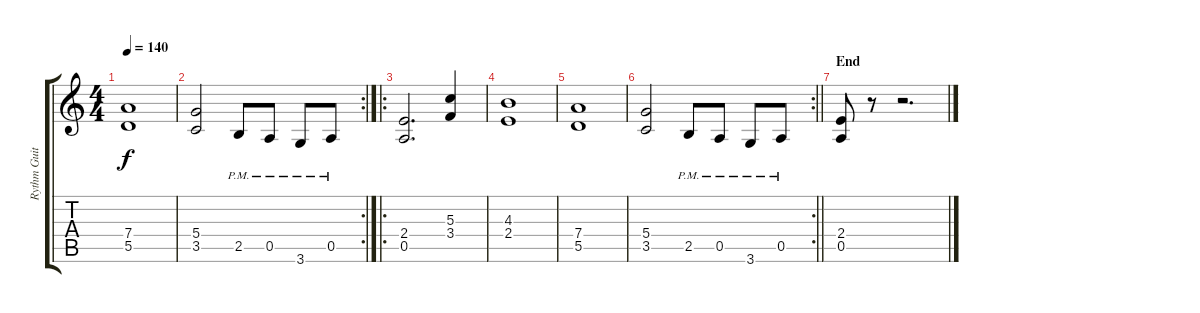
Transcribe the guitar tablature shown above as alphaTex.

\track ("Rythm Guitar" "Rythm Guit") {instrument distortionguitar}
\staff {score tabs}
\tuning (E4 B3 G3 D3 A2 E2) {hide}
\ts (4 4)
\tempo 140
\clef g2
\ks c
(7.4 5.5).1{dy f} |
\rc 2
(5.4 3.5).2 2.5{pm}.8 0.5{pm}.8 3.6{pm}.8 0.5{pm}.8 |
\ro
(2.4 0.5).2{d} (5.3 3.4).4 |
(4.3 2.4).1 |
(7.4 5.5).1 |
\rc 2
\barLineRight lightlight
(5.4 3.5).2 2.5{pm}.8 0.5{pm}.8 3.6{pm}.8 0.5{pm}.8 |
\section ("" "End")
(2.4 0.5).8 r.8 r.2{d}
